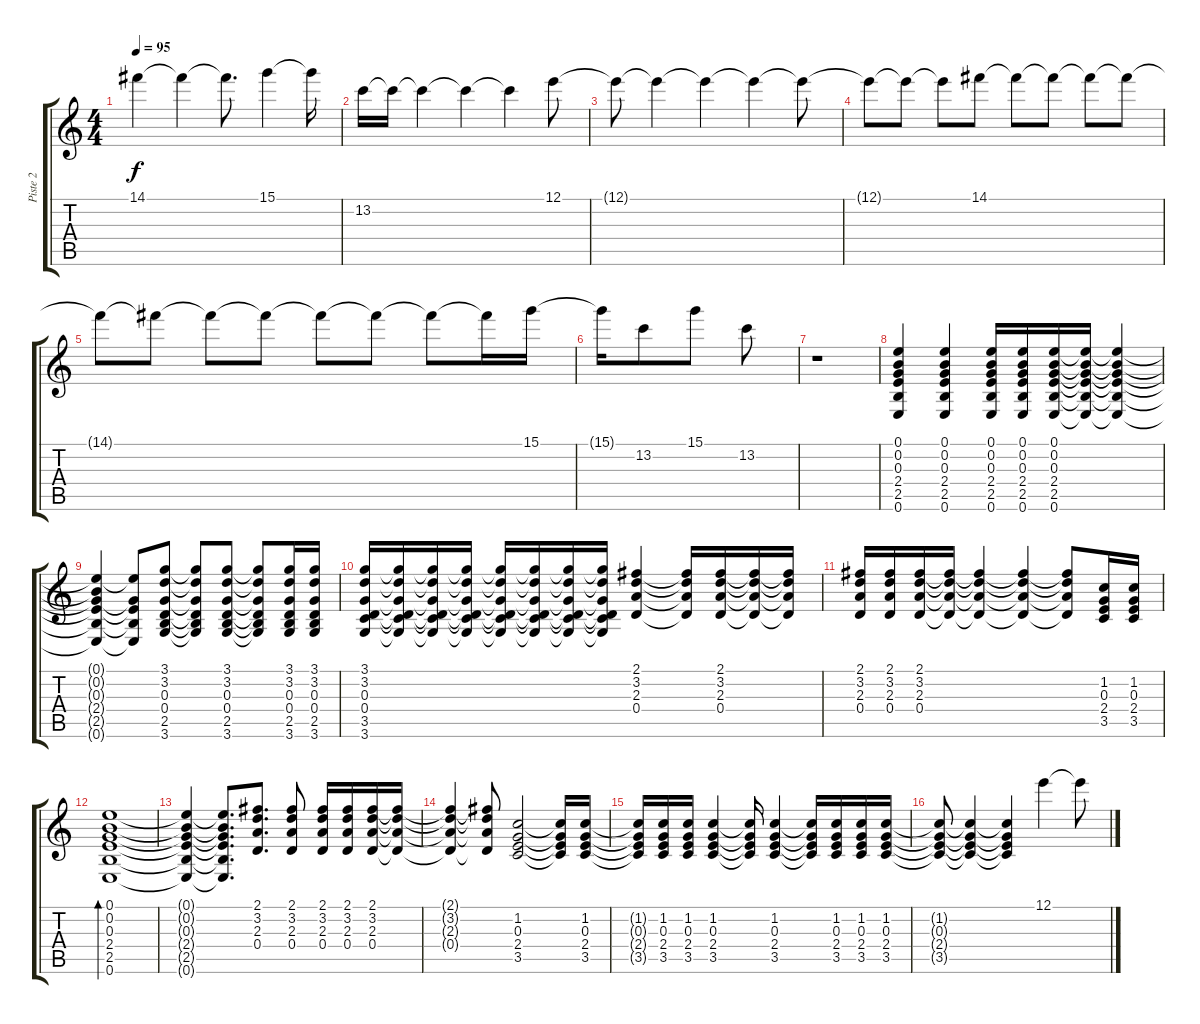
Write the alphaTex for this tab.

\track ("Piste 2" "Piste 2") {instrument acousticguitarnylon}
\staff {score tabs}
\tuning (E4 B3 G3 D3 A2 E2) {hide}
\ts (4 4)
\tempo 95
\clef g2
\ks c
14.1{t}.4{dy f} 14.1{t}.4 14.1{t}.8{d} 15.1.4 15.1{t}.16 |
13.2.16 13.2{t}.16 13.2{t}.4 13.2{t}.4 13.2{t}.4 12.1.8 |
12.1{t}.8 12.1{t}.4 12.1{t}.4 12.1{t}.4 12.1{t}.8 |
12.1{t}.8 12.1{t}.8 12.1{t}.8 14.1.8 14.1{t}.8 14.1{t}.8 14.1{t}.8 14.1{t}.8 |
14.1{t}.8 14.1{t}.8 14.1{t}.8 14.1{t}.8 14.1{t}.8 14.1{t}.8 14.1{t}.8 14.1{t}.16 15.1.16 |
15.1{t}.16 13.2.8 15.1.8 13.2.8 |
r.1 |
(0.1 0.2 0.3 2.4 2.5 0.6).4 (0.1 0.2 0.3 2.4 2.5 0.6).4 (0.1 0.2 0.3 2.4 2.5 0.6).16 (0.1 0.2 0.3 2.4 2.5 0.6).16 (0.1 0.2 0.3 2.4 2.5 0.6).16 (0.1{t} 0.2{t} 0.3{t} 2.4{t} 2.5{t} 0.6{t}).16 (0.1{t} 0.2{t} 0.3{t} 2.4{t} 2.5{t} 0.6{t}).4 |
(0.1{t} 0.2{t} 0.3{t} 2.4{t} 2.5{t} 0.6{t}).4 (0.1{t} 0.3{t} 2.4{t} 2.5{t} 0.6{t}).8 (3.1 3.2 0.3 0.4 2.5 3.6).8 (3.1{t} 3.2{t} 0.3{t} 0.4{t} 2.5{t} 3.6{t}).8 (3.1 3.2 0.3 0.4 2.5 3.6).8 (3.1{t} 3.2{t} 0.3{t} 0.4{t} 2.5{t} 3.6{t}).8 (3.1 3.2 0.3 0.4 2.5 3.6).16 (3.1 3.2 0.3 0.4 2.5 3.6).16 |
(3.1 3.2 0.3 0.4 3.5 3.6).16 (3.1{t} 3.2{t} 0.3{t} 0.4{t} 3.5{t} 3.6{t}).16 (3.1{t} 3.2{t} 0.3{t} 0.4{t} 3.5{t} 3.6{t}).16 (3.1{t} 3.2{t} 0.3{t} 0.4{t} 3.5{t} 3.6{t}).16 (3.1{t} 3.2{t} 0.3{t} 0.4{t} 3.5{t} 3.6{t}).16 (3.1{t} 3.2{t} 0.3{t} 0.4{t} 3.5{t} 3.6{t}).16 (3.1{t} 3.2{t} 0.3{t} 0.4{t} 3.5{t} 3.6{t}).16 (3.1{t} 3.2{t} 0.3{t} 0.4{t} 3.5{t} 3.6{t}).16 (2.1 3.2 2.3 0.4).4 (2.1{t} 3.2{t} 2.3{t} 0.4{t}).16 (2.1 3.2 2.3 0.4).16 (2.1{t} 3.2{t} 2.3{t} 0.4{t}).16 (2.1{t} 3.2{t} 2.3{t} 0.4{t}).16 |
(2.1 3.2 2.3 0.4).16 (2.1 3.2 2.3 0.4).16 (2.1 3.2 2.3 0.4).16 (2.1{t} 3.2{t} 2.3{t} 0.4{t}).16 (2.1{t} 3.2{t} 2.3{t} 0.4{t}).4 (2.1{t} 3.2{t} 2.3{t} 0.4{t}).4 (2.1{t} 3.2{t} 2.3{t} 0.4{t}).8 (1.2 0.3 2.4 3.5).16 (1.2 0.3 2.4 3.5).16 |
(0.1 0.2 0.3 2.4 2.5 0.6).1{bd 240} |
(0.1{t} 0.2{t} 0.3{t} 2.4{t} 2.5{t} 0.6{t}).4 (0.1{t} 0.2{t} 0.3{t} 2.4{t} 2.5{t} 0.6{t}).8{d} (2.1 3.2 2.3 0.4).8{d} (2.1 3.2 2.3 0.4).8 (2.1 3.2 2.3 0.4).16 (2.1 3.2 2.3 0.4).16 (2.1 3.2 2.3 0.4).16 (2.1{t} 3.2{t} 2.3{t} 0.4{t}).16 |
(2.1{t} 3.2{t} 2.3{t} 0.4{t}).4 (2.1{t} 3.2{t} 2.3{t} 0.4{t}).8 (1.2 0.3 2.4 3.5).2 (1.2{t} 0.3{t} 2.4{t} 3.5{t}).16 (1.2 0.3 2.4 3.5).16 |
(1.2{t} 0.3{t} 2.4{t} 3.5{t}).16 (1.2 0.3 2.4 3.5).16 (1.2 0.3 2.4 3.5).16 (1.2 0.3 2.4 3.5).4 (1.2{t} 0.3{t} 2.4{t} 3.5{t}).16 (1.2 0.3 2.4 3.5).4 (1.2{t} 0.3{t} 2.4{t} 3.5{t}).16 (1.2 0.3 2.4 3.5).16 (1.2 0.3 2.4 3.5).16 (1.2 0.3 2.4 3.5).16 |
(1.2{t} 0.3{t} 2.4{t} 3.5{t}).8 (1.2{t} 0.3{t} 2.4{t} 3.5{t}).4 (1.2{t} 0.3{t} 2.4{t} 3.5{t}).4 12.1.4 12.1{t}.8
